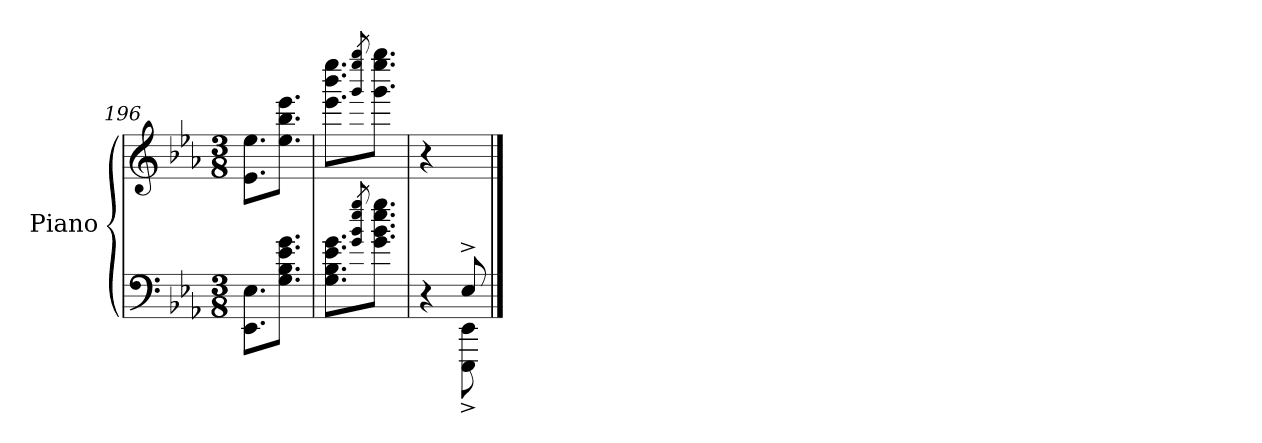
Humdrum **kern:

**kern	**kern
*part1	*part1
*staff2	*staff1
*I"Piano	*
*I'Pno.	*
*clefF4	*clefG2
*k[b-e-a-]	*k[b-e-a-]
*M3/8	*M3/8
=196	=196
8.EE-\ 8.E-\L	8.e-\ 8.ee-\L
8.G\ 8.B-\ 8.e-\ 8.g\J	8.ee-\ 8.bb-\ 8.eee-\J
=197	=197
8.G\ 8.B-\ 8.e-\ 8.g\L	8.eee-\ 8.bbb-\ 8.eeee-\L
8qg/ 8qb-/ 8qee-/ 8qgg/	8qggg/ 8qeeee-/ 8qgggg/
8.g\ 8.b-\ 8.ee-\ 8.gg\J	8.ggg\ 8.eeee-\ 8.gggg\J
=198	=198
*^	*
4ryy	4r	4r
8E-^/	8EEE-\^ 8EE-\^	8ryy
*v	*v	*
==	==
*-	*-
